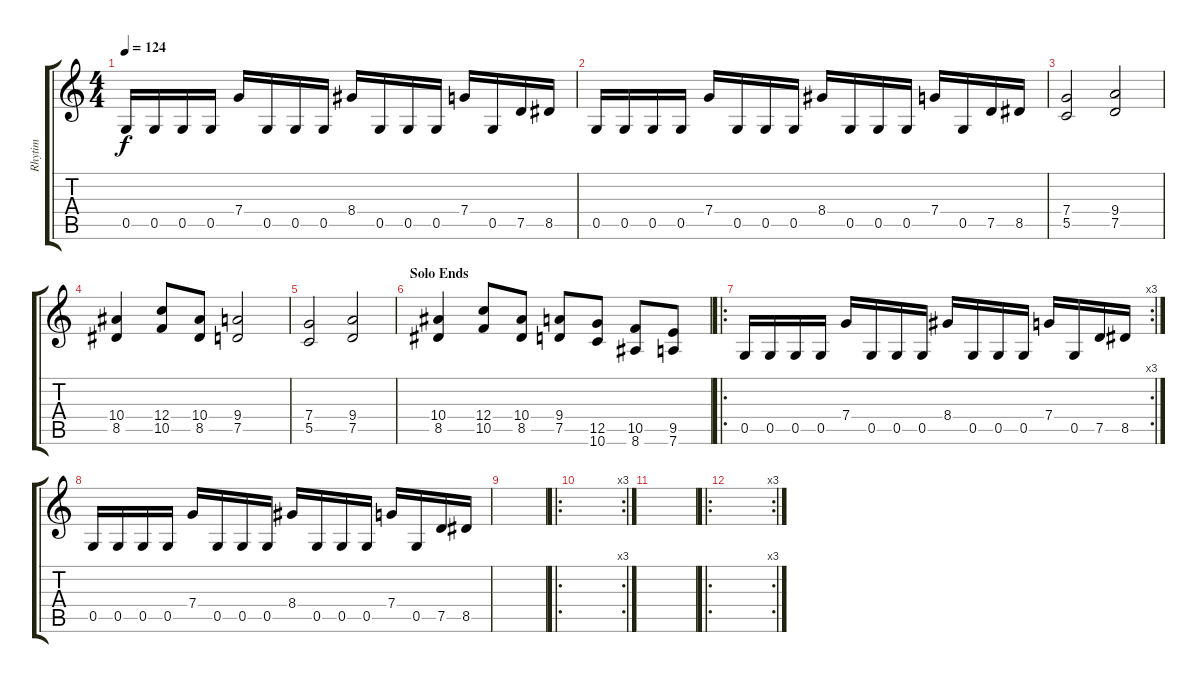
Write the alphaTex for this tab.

\track ("Rhytim" "Rhytim") {instrument distortionguitar}
\staff {score tabs}
\tuning (D4 A3 F3 C3 G2 D2) {hide}
\ts (4 4)
\tempo 124
\clef g2
\ks c
0.5.16{dy f} 0.5.16 0.5.16 0.5.16 7.4.16 0.5.16 0.5.16 0.5.16 8.4.16 0.5.16 0.5.16 0.5.16 7.4.16 0.5.16 7.5.16 8.5.16 |
0.5.16 0.5.16 0.5.16 0.5.16 7.4.16 0.5.16 0.5.16 0.5.16 8.4.16 0.5.16 0.5.16 0.5.16 7.4.16 0.5.16 7.5.16 8.5.16 |
(7.4 5.5).2 (9.4 7.5).2 |
(10.4 8.5).4 (12.4 10.5).8 (10.4 8.5).8 (9.4 7.5).2 |
(7.4 5.5).2 (9.4 7.5).2 |
\section ("" "Solo Ends")
(10.4 8.5).4 (12.4 10.5).8 (10.4 8.5).8 (9.4 7.5).8 (12.5 10.6).8 (10.5 8.6).8 (9.5 7.6).8 |
\ro
\rc 3
0.5.16 0.5.16 0.5.16 0.5.16 7.4.16 0.5.16 0.5.16 0.5.16 8.4.16 0.5.16 0.5.16 0.5.16 7.4.16 0.5.16 7.5.16 8.5.16 |
0.5.16 0.5.16 0.5.16 0.5.16 7.4.16 0.5.16 0.5.16 0.5.16 8.4.16 0.5.16 0.5.16 0.5.16 7.4.16 0.5.16 7.5.16 8.5.16 |
|
\ro
\rc 3
|
|
\ro
\rc 3
